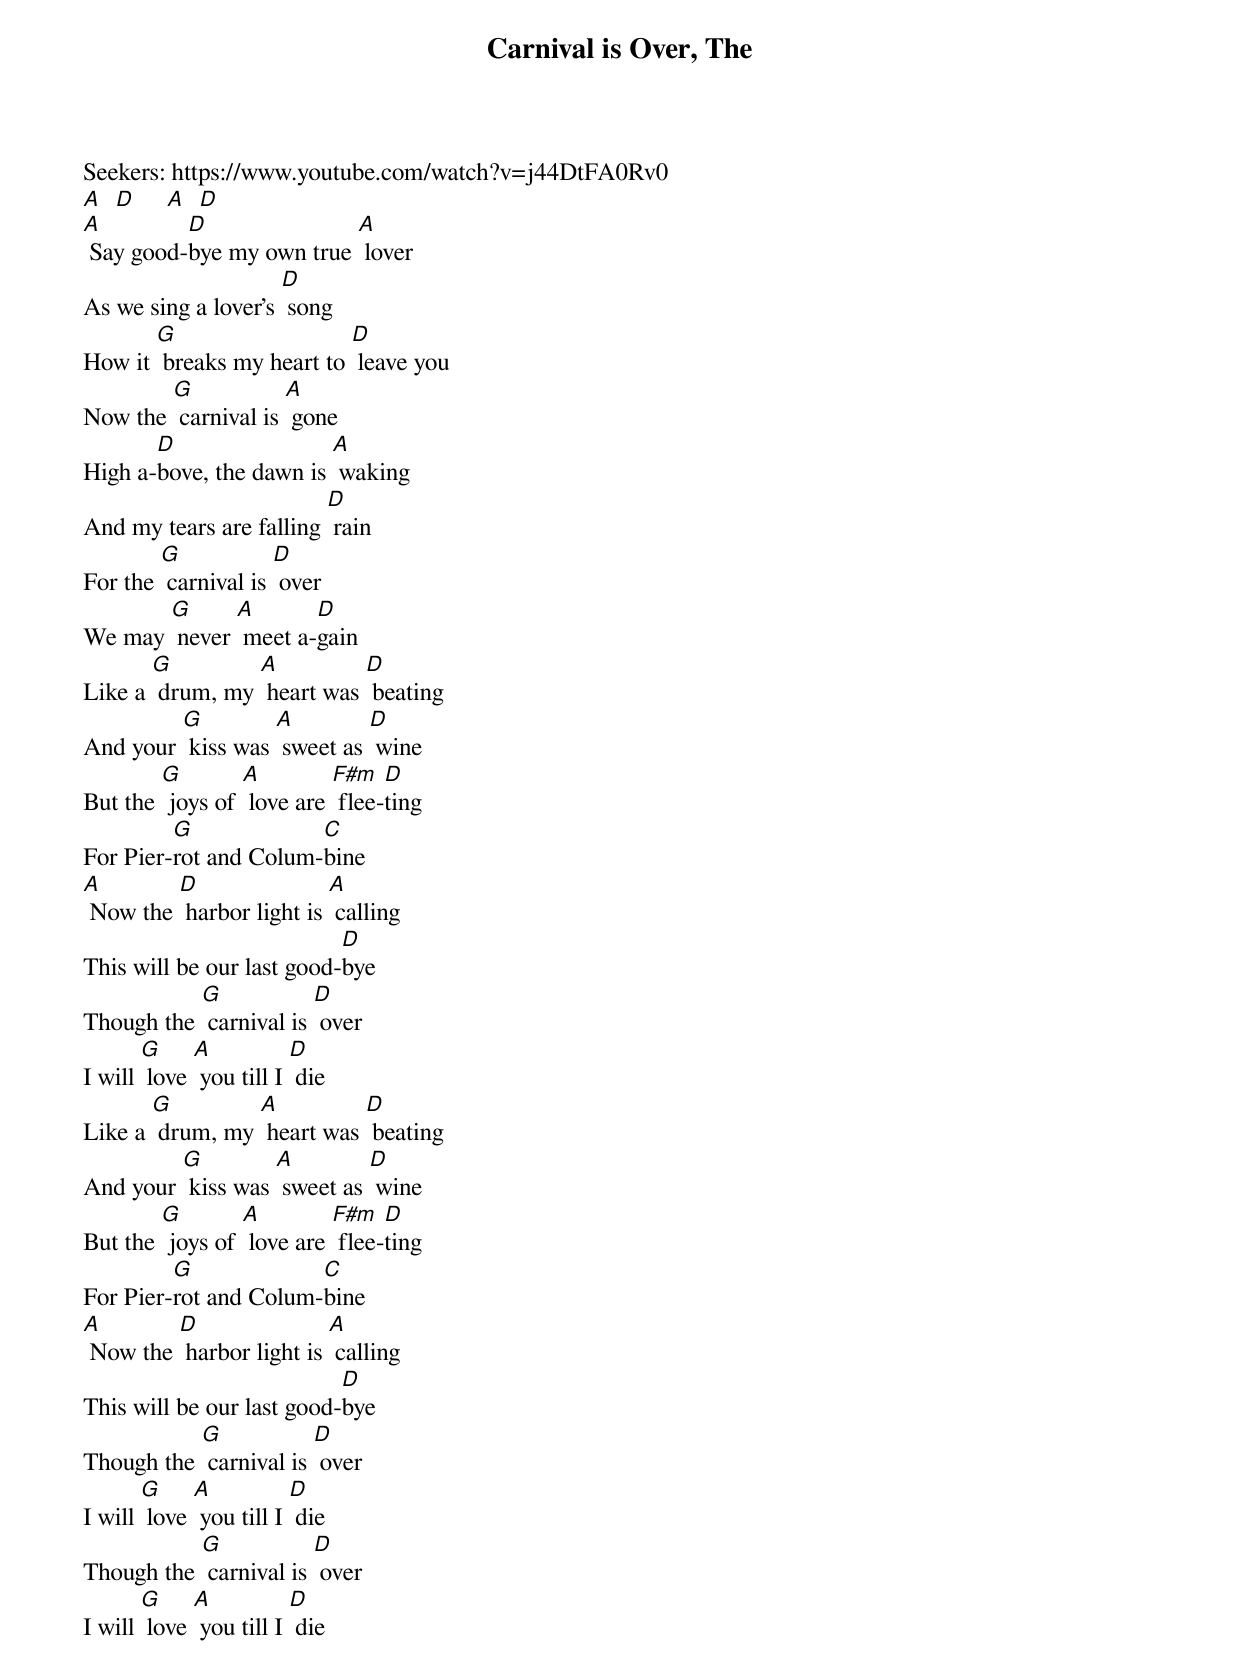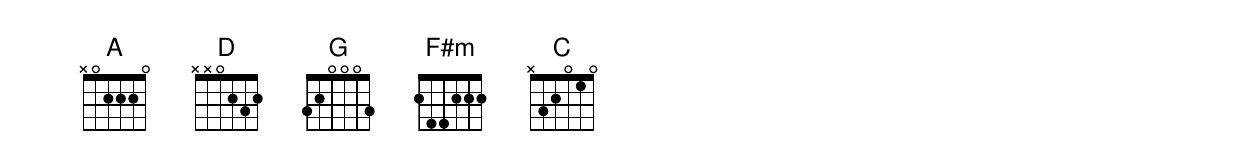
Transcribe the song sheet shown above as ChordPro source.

{t: Carnival is Over, The}
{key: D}
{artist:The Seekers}
Seekers: https://www.youtube.com/watch?v=j44DtFA0Rv0
{c: }
[A]  [D]     [A]  [D]
{c: }
[A] Say good-[D]bye my own true [A] lover
As we sing a lover’s [D] song
{c: }
How it [G] breaks my heart to [D] leave you
Now the [G] carnival is [A] gone
{c: }
High a-[D]bove, the dawn is [A] waking
And my tears are falling [D] rain
For the [G] carnival is [D] over
We may [G] never [A] meet a-[D]gain
{c: }
Like a [G] drum, my [A] heart was [D] beating
And your [G] kiss was [A] sweet as [D] wine
But the [G] joys of [A] love are [F#m] flee-[D]ting
For Pier-[G]rot and Colum-[C]bine
{c: }
[A] Now the [D] harbor light is [A] calling
This will be our last good-[D]bye
Though the [G] carnival is [D] over
I will [G] love [A] you till I [D] die
{c: }
Like a [G] drum, my [A] heart was [D] beating
And your [G] kiss was [A] sweet as [D] wine
But the [G] joys of [A] love are [F#m] flee-[D]ting
For Pier-[G]rot and Colum-[C]bine
{c: }
[A] Now the [D] harbor light is [A] calling
This will be our last good-[D]bye
Though the [G] carnival is [D] over
I will [G] love [A] you till I [D] die
{c: }
Though the [G] carnival is [D] over
I will [G] love [A] you till I [D] die
